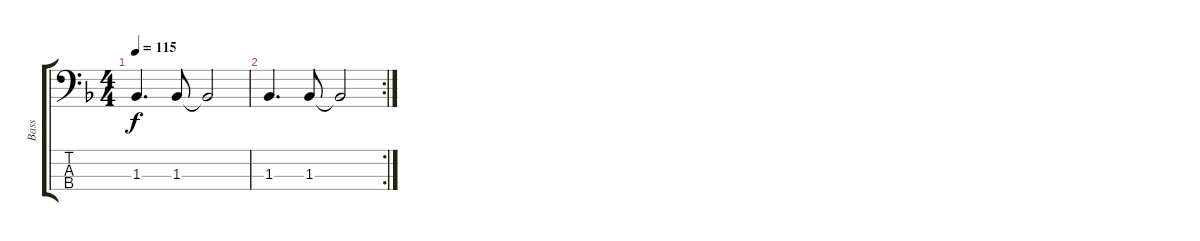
\track ("Bass" "Bass") {instrument electricbassfinger}
\staff {score tabs}
\tuning (G2 D2 A1 E1) {hide}
\ts (4 4)
\tempo 115
\clef f4
\ks f
1.3.4{d dy f} 1.3.8 1.3{t}.2 |
\rc 2
1.3.4{d} 1.3.8 1.3{t}.2
